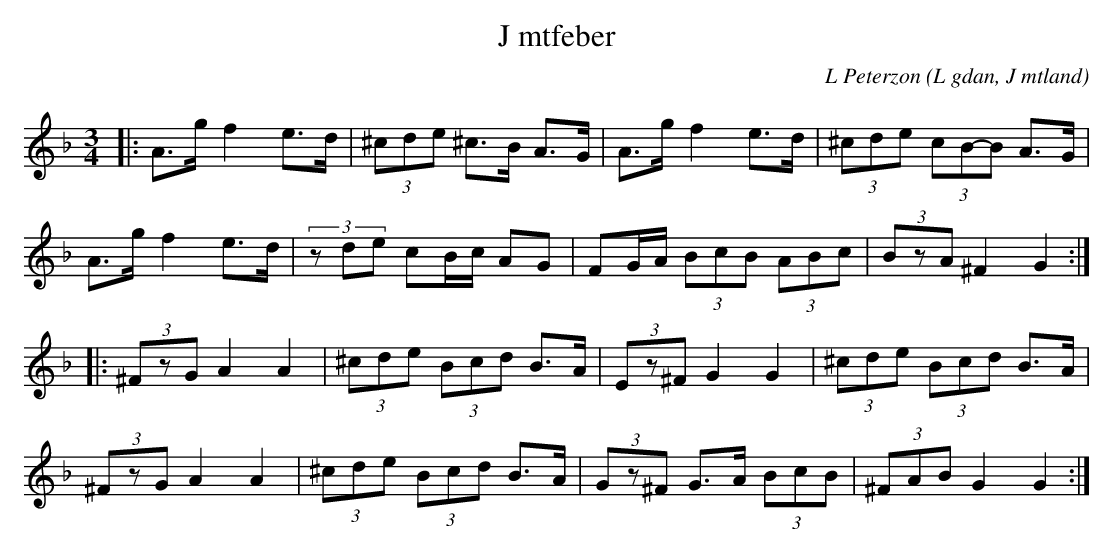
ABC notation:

X:1
T:J mtfeber
C: L Peterzon
O:L gdan, J mtland
M:3/4
L:1/8
K:Dm
|: A>g f2 e>d|(3^cde ^c>B A>G|A>g f2 e>d|(3^cde (3cB-B A>G|
A>g f2 e>d|(3zde cB/c/ AG|FG/A/ (3BcB (3ABc|(3BzA ^F2 G2:|
|:(3^FzG A2 A2|(3^cde (3Bcd B>A|(3Ez^F G2 G2|(3^cde (3Bcd B>A|
(3^FzG A2 A2|(3^cde (3Bcd B>A| (3Gz^F G>A (3BcB|(3^FAB G2 G2:|
